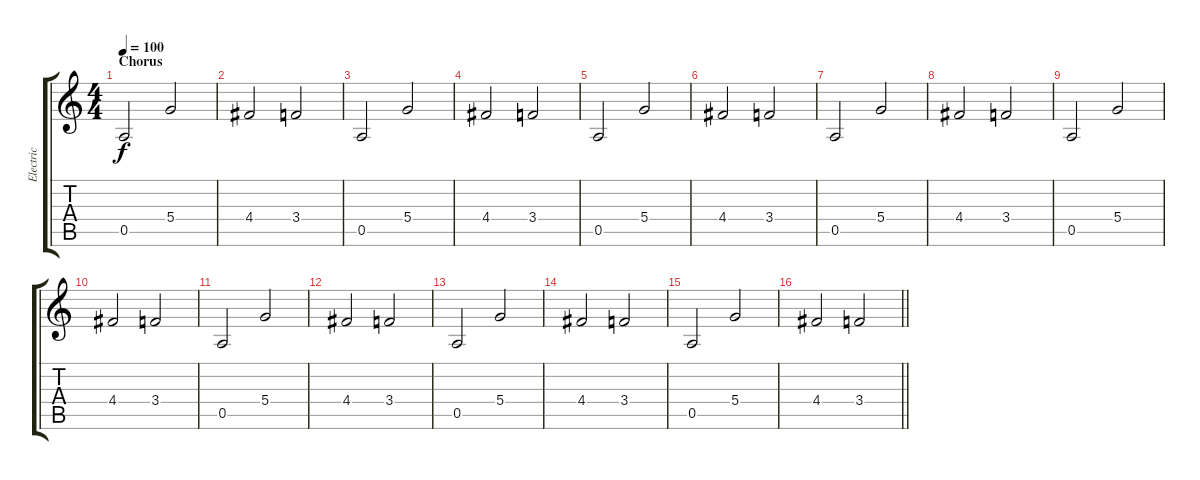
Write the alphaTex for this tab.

\track ("Electric" "Electric") {instrument overdrivenguitar}
\staff {score tabs}
\tuning (E4 B3 G3 D3 A2 E2) {hide}
\ts (4 4)
\section ("" "Chorus")
\tempo 100
\clef g2
\ks c
0.5.2{dy f} 5.4.2 |
4.4.2 3.4.2 |
0.5.2 5.4.2 |
4.4.2 3.4.2 |
0.5.2 5.4.2 |
4.4.2 3.4.2 |
0.5.2 5.4.2 |
4.4.2 3.4.2 |
0.5.2 5.4.2 |
4.4.2 3.4.2 |
0.5.2 5.4.2 |
4.4.2 3.4.2 |
0.5.2 5.4.2 |
4.4.2 3.4.2 |
0.5.2 5.4.2 |
\barLineRight lightlight
4.4.2 3.4.2
